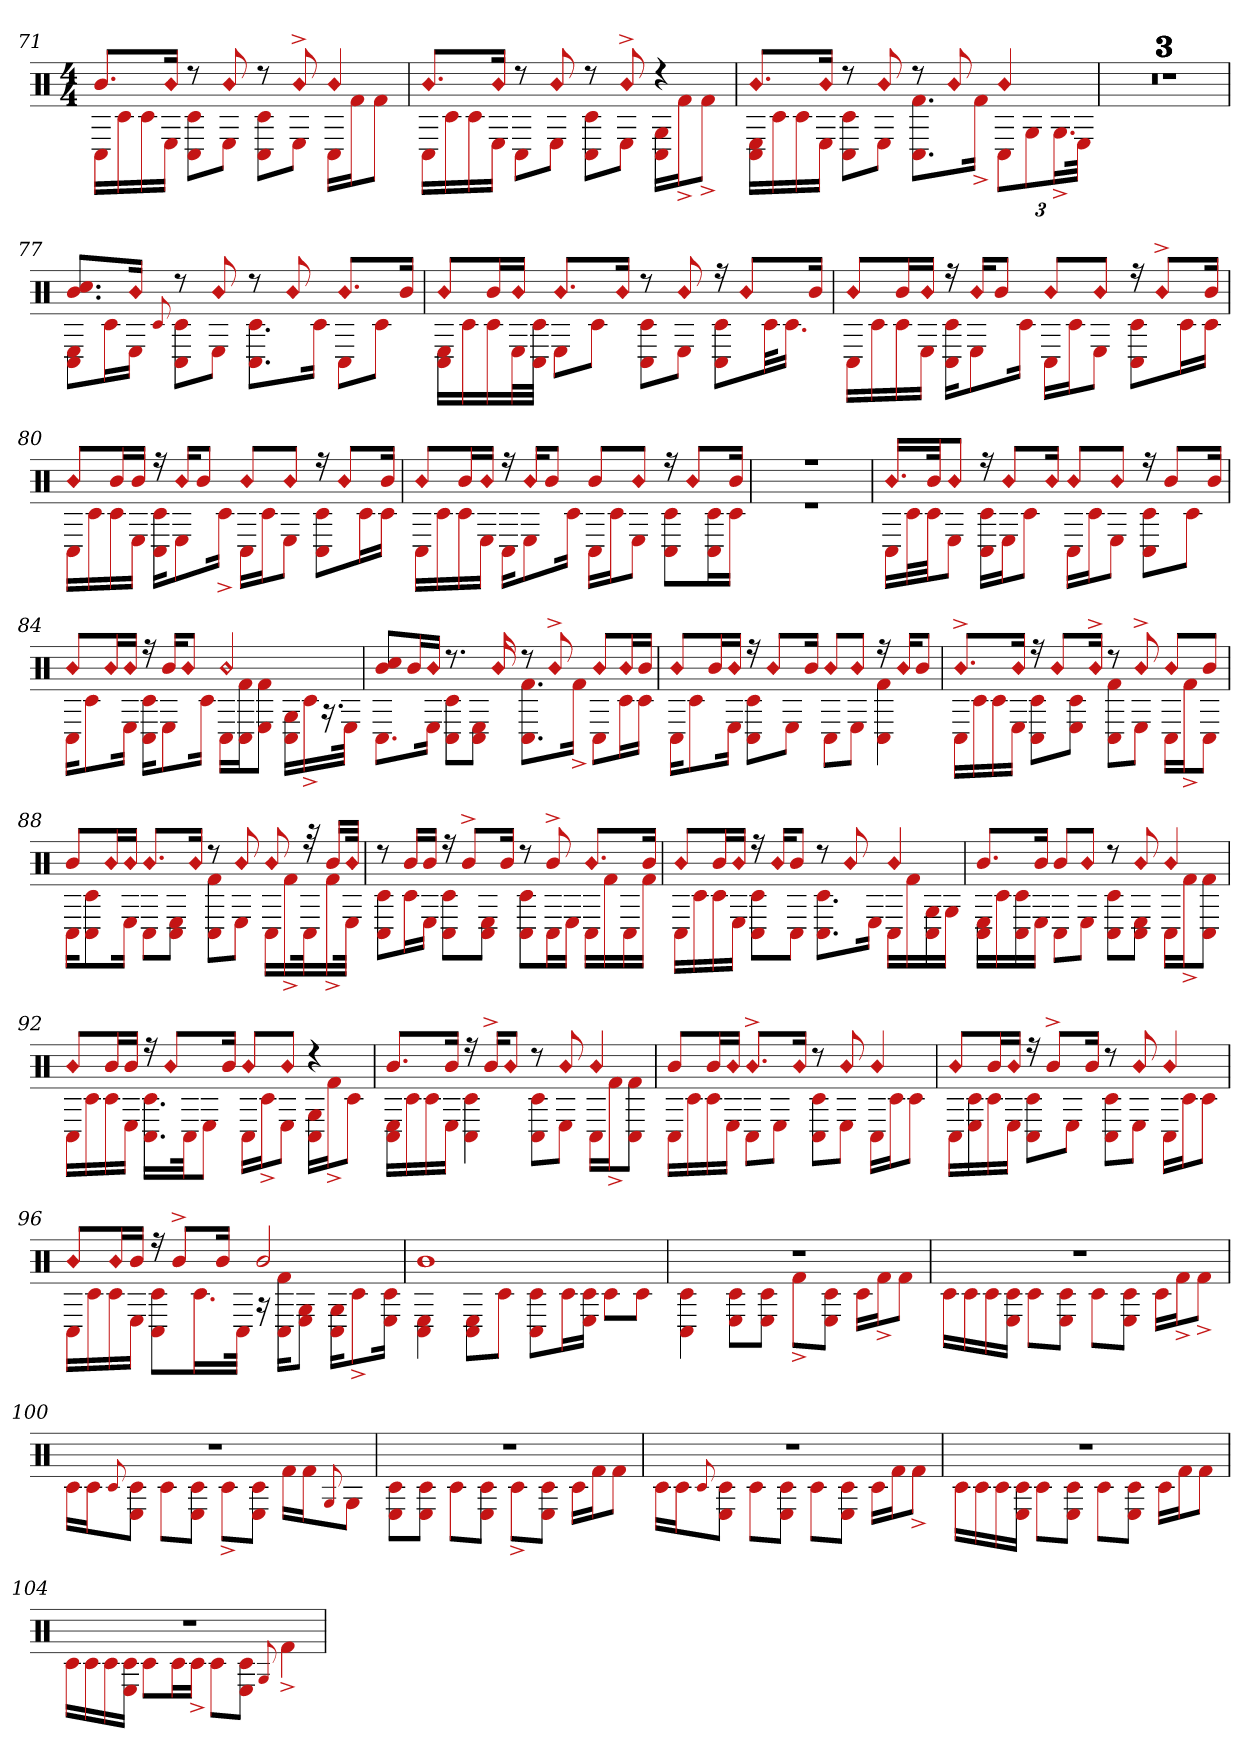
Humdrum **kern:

**kern
*part1
*staff1
*clefX
*k[]
*M4/4
=71
!LO:N:head=diamond
*^
8.bL	16C#LL
.	16c#
.	16c#
!LO:N:head=diamond	!
16bJk	16EJJ
8r	8C# 8c#L
!LO:N:head=diamond	!
8b	8EJ
8r	8C# 8c#L
!LO:N:head=diamond	!
8b^	8EJ
!LO:N:head=diamond	!
4b	16C#LL
.	16f#J
.	8f#J
=72	=72
!LO:N:head=diamond	!
8.bL	16C#LL
.	16c#
.	16c#
!LO:N:head=diamond	!
16bJk	16EJJ
8r	8C#L
!LO:N:head=diamond	!
8b	8EJ
8r	8C# 8c#L
!LO:N:head=diamond	!
8b^	8EJ
4r	16C# 16GLL
.	16f#^J
.	8f#^J
=73	=73
!LO:N:head=diamond	!
8.bL	16C# 16ELL
.	16c#
.	16c#
!LO:N:head=diamond	!
16bJk	16EJJ
8r	8C# 8c#L
!LO:N:head=diamond	!
8b	8EJ
8r	8.C# 8.f#L
!LO:N:head=diamond	!
8b	.
.	16f#^Jk
!LO:N:head=diamond	!
4b	12C#L
.	12G
.	24.G^L
.	48EJJk
=74	=74
1r	1r
=75	=75
1r	1r
=76	=76
1r	1r
=77	=77
8.cc# 8.bL	8C# 8EL
.	16c#L
!LO:N:head=diamond	!
16bJk	16EJJ
.	8qqc#
8r	8C# 8c#L
!LO:N:head=diamond	!
8b	8EJ
8r	8.c# 8.C#L
!LO:N:head=diamond	!
8b	.
.	16c#Jk
!LO:N:head=diamond	!
8.bL	8C#L
.	8c#J
16bJk	.
=78	=78
!LO:N:head=diamond	!
8bL	16E 16C#LL
.	16c#
16bL	16c#
!LO:N:head=diamond	!
16bJJ	32EL
.	32C# 32c#JJJ
!LO:N:head=diamond	!
8.bL	8EL
.	8c#J
!LO:N:head=diamond	!
16bJk	.
8r	8C# 8c#L
!LO:N:head=diamond	!
8b	8EJ
16r	8C# 8c#L
!LO:N:head=diamond	!
8bL	.
.	32c#kL
.	16.c#JJ
16bJk	.
=79	=79
!LO:N:head=diamond	!
8bL	16C#LL
.	16c#
16bL	16c#
!LO:N:head=diamond	!
16bJJ	16EJJ
16r	16C# 16c#KL
!LO:N:head=diamond	!
16bKL	8E
8bJ	.
.	16c#Jk
!LO:N:head=diamond	!
8bL	16C#LL
.	16c#J
!LO:N:head=diamond	!
8bJ	8EJ
16r	8c# 8C#L
!LO:N:head=diamond	!
8b^L	.
.	16c#L
16bJk	16c#JJ
=80	=80
!LO:N:head=diamond	!
8bL	16C#LL
.	16c#
16bL	16c#
16bJJ	16EJJ
16r	16C# 16c#KL
!LO:N:head=diamond	!
16bKL	8E
8bJ	.
.	16c#^Jk
!LO:N:head=diamond	!
8bL	16C#LL
.	16c#J
!LO:N:head=diamond	!
8bJ	8EJ
16r	8c# 8C#L
!LO:N:head=diamond	!
8bL	.
.	16c#L
16bJk	16c#JJ
=81	=81
!LO:N:head=diamond	!
8bL	16C#LL
.	16c#
16bL	16c#
!LO:N:head=diamond	!
16bJJ	16EJJ
16r	16C#KL
!LO:N:head=diamond	!
16bKL	8E
8bJ	.
.	16c#Jk
8bL	16C#LL
.	16c#J
!LO:N:head=diamond	!
8bJ	8EJ
16r	8c# 8C#L
!LO:N:head=diamond	!
8bL	.
.	16C# 16c#L
16bJk	16c#JJ
=82	=82
1r	1r
=83	=83
!LO:N:head=diamond	!
16.bLL	16C#LL
.	32c#L
32bJk	32c#JJ
!LO:N:head=diamond	!
8bJ	8EJ
16r	16C# 16c#LL
!LO:N:head=diamond	!
8bL	16EJ
.	8c#J
!LO:N:head=diamond	!
16bJk	.
!LO:N:head=diamond	!
8bL	16C#LL
.	16c#J
!LO:N:head=diamond	!
8bJ	8EJ
16r	8C# 8c#L
8bL	.
.	8c#J
16bJk	.
=84	=84
!LO:N:head=diamond	!
8bL	16C#KL
.	8c#
!LO:N:head=diamond	!
16bL	.
!LO:N:head=diamond	!
16bJJ	16EJk
16r	16C# 16c#KL
16bKL	8E
!LO:N:head=diamond	!
8bJ	.
.	16c#Jk
!LO:N:head=diamond	!
2b	16C#LL
.	16f# 16C#J
.	8f# 8EJ
.	16C# 16GLL
.	16c#^
.	16.r
.	32EJJk
=85	=85
8b 8cc#L	8.C#L
16bL	.
!LO:N:head=diamond	!
16bJJ	16EJk
8.r	8C# 8c#L
.	8C# 8EJ
!LO:N:head=diamond	!
16b	.
8r	8.C# 8.f#L
!LO:N:head=diamond	!
8b^	.
.	16f#^Jk
!LO:N:head=diamond	!
8bL	8C#L
!LO:N:head=diamond	!
16bL	16c#L
16bJJ	16c#JJ
=86	=86
!LO:N:head=diamond	!
8bL	16C#KL
.	8c#
16bL	.
!LO:N:head=diamond	!
16bJJ	16EJk
16r	8C# 8c#L
!LO:N:head=diamond	!
8bL	.
.	8EJ
16bJk	.
!LO:N:head=diamond	!
8bL	8C#L
!LO:N:head=diamond	!
8bJ	8EJ
16r	4C# 4f#
!LO:N:head=diamond	!
16bKL	.
8bJ	.
=87	=87
!LO:N:head=diamond	!
8.b^L	16C#LL
.	16c#
.	16c#
!LO:N:head=diamond	!
16bJk	16EJJ
16r	8C# 8c#L
!LO:N:head=diamond	!
8bL	.
.	8c# 8EJ
!LO:N:head=diamond	!
16b^Jk	.
8r	8C# 8f#L
!LO:N:head=diamond	!
8b^	8EJ
!LO:N:head=diamond	!
8bL	16C#LL
.	16f#^J
8bJ	8C#J
=88	=88
8bL	16C#KL
.	8c# 8C#
!LO:N:head=diamond	!
16bL	.
!LO:N:head=diamond	!
16bJJ	16EJk
!LO:N:head=diamond	!
8.bL	8C#L
.	8C# 8EJ
!LO:N:head=diamond	!
16bJk	.
8r	8C# 8f#L
!LO:N:head=diamond	!
8b	8EJ
!LO:N:head=diamond	!
8b	16C#LL
.	16f#^
32r	32C#k
16bLL	16f#^
!LO:N:head=diamond	!
32bJJk	32EJJk
=89	=89
8r	8C# 8c#L
16bLL	16c#L
16bJJ	16EJJ
16r	8C# 8c#L
8b^L	.
.	8C# 8EJ
16bJk	.
8r	8c# 8C#L
8b^	16C#L
.	16EJJ
!LO:N:head=diamond	!
8.bL	16C#LL
.	16f#
.	16C#
16bJk	16f#JJ
=90	=90
!LO:N:head=diamond	!
8bL	16C#LL
.	16c#
16bL	16c#
!LO:N:head=diamond	!
16bJJ	16EJJ
16r	8C# 8c#L
!LO:N:head=diamond	!
16bKL	.
8bJ	8C#J
8r	8.C# 8.c#L
!LO:N:head=diamond	!
8b	.
.	16EJk
!LO:N:head=diamond	!
4b	16C#LL
.	16f#
.	16G 16C#
.	16GJJ
=91	=91
8.bL	16E 16C#LL
.	16c#
.	16c# 16C#
16bJk	16EJJ
8bL	8C#L
!LO:N:head=diamond	!
8bJ	8EJ
8r	8c# 8C#L
!LO:N:head=diamond	!
8b	8C# 8EJ
!LO:N:head=diamond	!
4b	16C#LL
.	16f#^J
.	8C# 8f#J
=92	=92
!LO:N:head=diamond	!
8bL	16C#LL
.	16c#
16bL	16c#
16bJJ	16EJJ
16r	16.C# 16.c#LL
!LO:N:head=diamond	!
8bL	.
.	32C#Jk
.	8EJ
16bJk	.
!LO:N:head=diamond	!
8bL	16C#LL
.	16c#^J
!LO:N:head=diamond	!
8bJ	8EJ
4r	16C# 16GLL
.	16f#^J
.	8c#J
=93	=93
8.bL	16C# 16ELL
.	16c#
.	16c#
16bJk	16EJJ
16r	4C# 4c#
16b^KL	.
!LO:N:head=diamond	!
8bJ	.
8r	8C# 8c#L
!LO:N:head=diamond	!
8b	8EJ
!LO:N:head=diamond	!
4b	16C#LL
.	16f#^J
.	8C# 8f#J
=94	=94
8bL	16C#LL
.	16c#
16bL	16c#
!LO:N:head=diamond	!
16bJJ	16EJJ
!LO:N:head=diamond	!
8.b^L	8C#L
.	8EJ
!LO:N:head=diamond	!
16bJk	.
8r	8C# 8c#L
!LO:N:head=diamond	!
8b	8EJ
!LO:N:head=diamond	!
4b	16C#LL
.	16c#J
.	8c#J
=95	=95
!LO:N:head=diamond	!
8bL	16C#LL
.	16E 16c#
16bL	16c#
!LO:N:head=diamond	!
16bJJ	16EJJ
16r	8C# 8c#L
8b^L	.
.	8EJ
16bJk	.
8r	8C# 8c#L
!LO:N:head=diamond	!
8b	8EJ
!LO:N:head=diamond	!
4b	16C#LL
.	16c#J
.	8c#J
=96	=96
!LO:N:head=diamond	!
8bL	16C#LL
.	16c#
!LO:N:head=diamond	!
16bL	16c#
16bJJ	16EJJ
16r	8C# 8c#L
8b^L	.
.	16.c#L
16bJk	.
.	32C#JJk
2b	16r
.	16f# 16C#KL
.	8G 8EJ
.	16C# 16GKL
.	8c#^
.	16E 16c#Jk
=97	=97
1b	4E 4C#
.	8E 8C#L
.	8c#J
.	8C# 8c#L
.	16c#L
.	16c# 16EJJ
.	8c#L
.	8c#J
=98	=98
1r	4C# 4c#
.	8E 8c#L
.	8E 8c#J
.	8f#^L
.	8c# 8EJ
.	16c#LL
.	16f#^J
.	8f#J
=99	=99
1r	16c#LL
.	16c#
.	16c#
.	16c# 16EJJ
.	8c#L
.	8E 8c#J
.	8c#L
.	8c# 8EJ
.	16c#LL
.	16f#^J
.	8f#^J
=100	=100
1r	16c#LL
.	16c#J
.	8qqc#
.	8E 8c#J
.	8c#L
.	8E 8c#J
.	8c#^L
.	8c# 8EJ
.	16f#LL
.	16f#J
.	8qqG
.	8GJ
=101	=101
1r	8E 8c#L
.	8c# 8EJ
.	8c#L
.	8E 8c#J
.	8c#^L
.	8c# 8EJ
.	16c#LL
.	16f#J
.	8f#J
=102	=102
1r	16c#LL
.	16c#J
.	8qqc#
.	8E 8c#J
.	8c#L
.	8E 8c#J
.	8c#L
.	8c# 8EJ
.	16c#LL
.	16f#J
.	8f#^J
=103	=103
1r	16c#LL
.	16c#
.	16c#
.	16E 16c#JJ
.	8c#L
.	8E 8c#J
.	8c#L
.	8c# 8EJ
.	16c#LL
.	16f#J
.	8f#J
=104	=104
1r	16c#LL
.	16c#
.	16c#
.	16E 16c#JJ
.	8c#L
.	16c#L
.	16c#^JJ
.	8c#L
.	8c# 8EJ
.	8qqG
.	4f#^
*v	*v
=
*-
